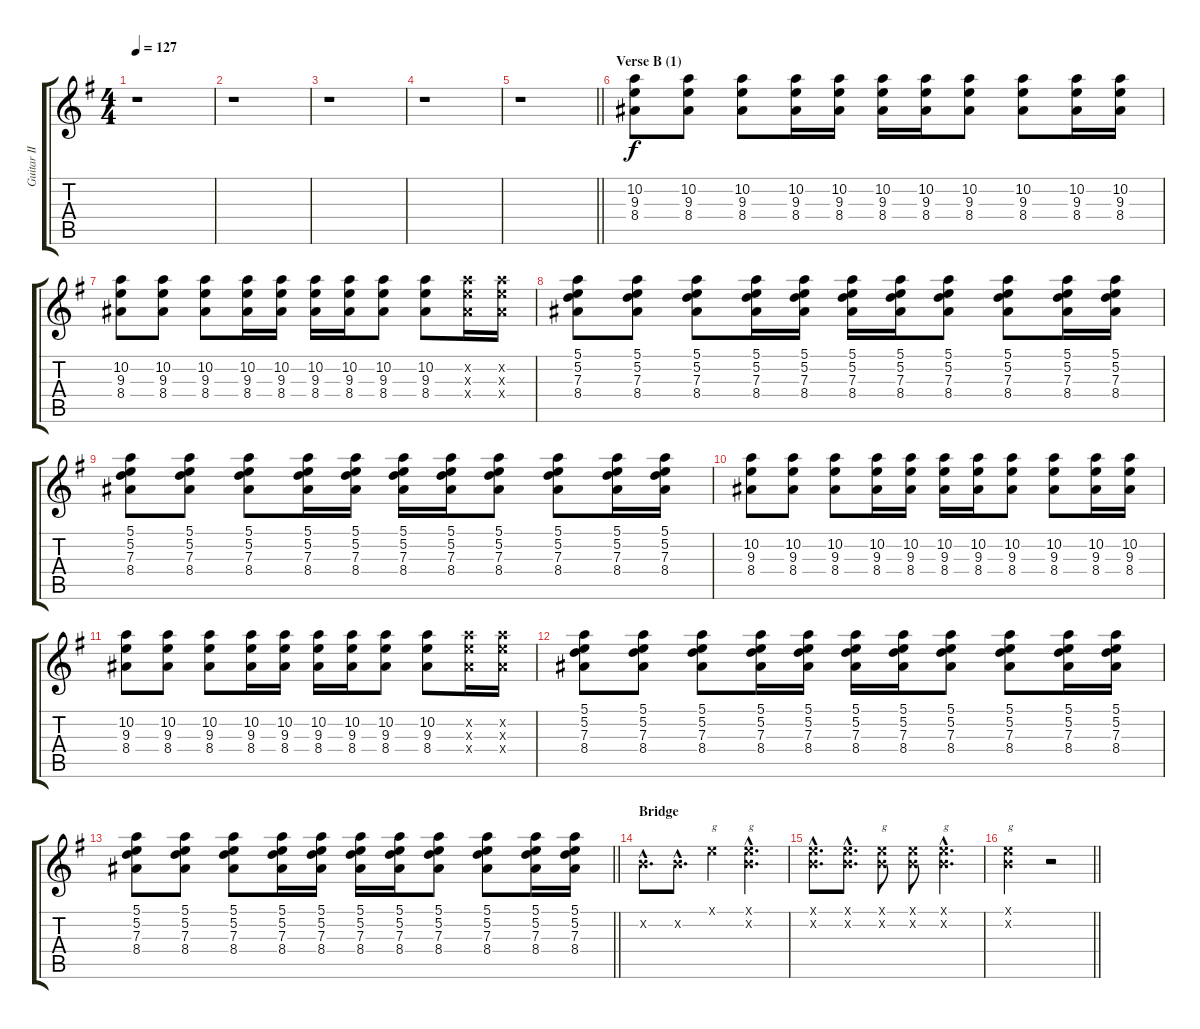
\track ("Guitar II" "Guitar II") {instrument distortionguitar}
\staff {score tabs}
\tuning (E4 B3 G3 D3 A2 E2) {hide}
\ts (4 4)
\tempo 127
\clef g2
\ks eminor
r.1{dy f} |
r.1 |
r.1 |
r.1 |
\barLineRight lightlight
r.1 |
\section ("" "Verse B (1)")
(10.2 9.3 8.4).8 (10.2 9.3 8.4).8 (10.2 9.3 8.4).8 (10.2 9.3 8.4).16 (10.2 9.3 8.4).16 (10.2 9.3 8.4).16 (10.2 9.3 8.4).16 (10.2 9.3 8.4).8 (10.2 9.3 8.4).8 (10.2 9.3 8.4).16 (10.2 9.3 8.4).16 |
(10.2 9.3 8.4).8 (10.2 9.3 8.4).8 (10.2 9.3 8.4).8 (10.2 9.3 8.4).16 (10.2 9.3 8.4).16 (10.2 9.3 8.4).16 (10.2 9.3 8.4).16 (10.2 9.3 8.4).8 (10.2 9.3 8.4).8 (10.2{x} 9.3{x} 8.4{x}).16 (10.2{x} 9.3{x} 8.4{x}).16 |
(5.1 5.2 7.3 8.4).8 (5.1 5.2 7.3 8.4).8 (5.1 5.2 7.3 8.4).8 (5.1 5.2 7.3 8.4).16 (5.1 5.2 7.3 8.4).16 (5.1 5.2 7.3 8.4).16 (5.1 5.2 7.3 8.4).16 (5.1 5.2 7.3 8.4).8 (5.1 5.2 7.3 8.4).8 (5.1 5.2 7.3 8.4).16 (5.1 5.2 7.3 8.4).16 |
(5.1 5.2 7.3 8.4).8 (5.1 5.2 7.3 8.4).8 (5.1 5.2 7.3 8.4).8 (5.1 5.2 7.3 8.4).16 (5.1 5.2 7.3 8.4).16 (5.1 5.2 7.3 8.4).16 (5.1 5.2 7.3 8.4).16 (5.1 5.2 7.3 8.4).8 (5.1 5.2 7.3 8.4).8 (5.1 5.2 7.3 8.4).16 (5.1 5.2 7.3 8.4).16 |
(10.2 9.3 8.4).8 (10.2 9.3 8.4).8 (10.2 9.3 8.4).8 (10.2 9.3 8.4).16 (10.2 9.3 8.4).16 (10.2 9.3 8.4).16 (10.2 9.3 8.4).16 (10.2 9.3 8.4).8 (10.2 9.3 8.4).8 (10.2 9.3 8.4).16 (10.2 9.3 8.4).16 |
(10.2 9.3 8.4).8 (10.2 9.3 8.4).8 (10.2 9.3 8.4).8 (10.2 9.3 8.4).16 (10.2 9.3 8.4).16 (10.2 9.3 8.4).16 (10.2 9.3 8.4).16 (10.2 9.3 8.4).8 (10.2 9.3 8.4).8 (10.2{x} 9.3{x} 8.4{x}).16 (10.2{x} 9.3{x} 8.4{x}).16 |
(5.1 5.2 7.3 8.4).8 (5.1 5.2 7.3 8.4).8 (5.1 5.2 7.3 8.4).8 (5.1 5.2 7.3 8.4).16 (5.1 5.2 7.3 8.4).16 (5.1 5.2 7.3 8.4).16 (5.1 5.2 7.3 8.4).16 (5.1 5.2 7.3 8.4).8 (5.1 5.2 7.3 8.4).8 (5.1 5.2 7.3 8.4).16 (5.1 5.2 7.3 8.4).16 |
\barLineRight lightlight
(5.1 5.2 7.3 8.4).8 (5.1 5.2 7.3 8.4).8 (5.1 5.2 7.3 8.4).8 (5.1 5.2 7.3 8.4).16 (5.1 5.2 7.3 8.4).16 (5.1 5.2 7.3 8.4).16 (5.1 5.2 7.3 8.4).16 (5.1 5.2 7.3 8.4).8 (5.1 5.2 7.3 8.4).8 (5.1 5.2 7.3 8.4).16 (5.1 5.2 7.3 8.4).16 |
\section ("" "Bridge")
0.2{hac x}.8{d} 0.2{hac x}.8{d} 0.1{x}.4{txt "g"} (0.1{hac x} 0.2{hac x}).4{d txt "g"} |
(0.1{hac x} 0.2{hac x}).8{d} (0.1{hac x} 0.2{hac x}).8{d} (0.1{x} 0.2{x}).8{txt "g"} (0.1{x} 0.2{x}).8 (0.1{hac x} 0.2{hac x}).4{d txt "g"} |
\barLineRight lightlight
(0.1{x} 0.2{x}).2{txt "g"} r.2
